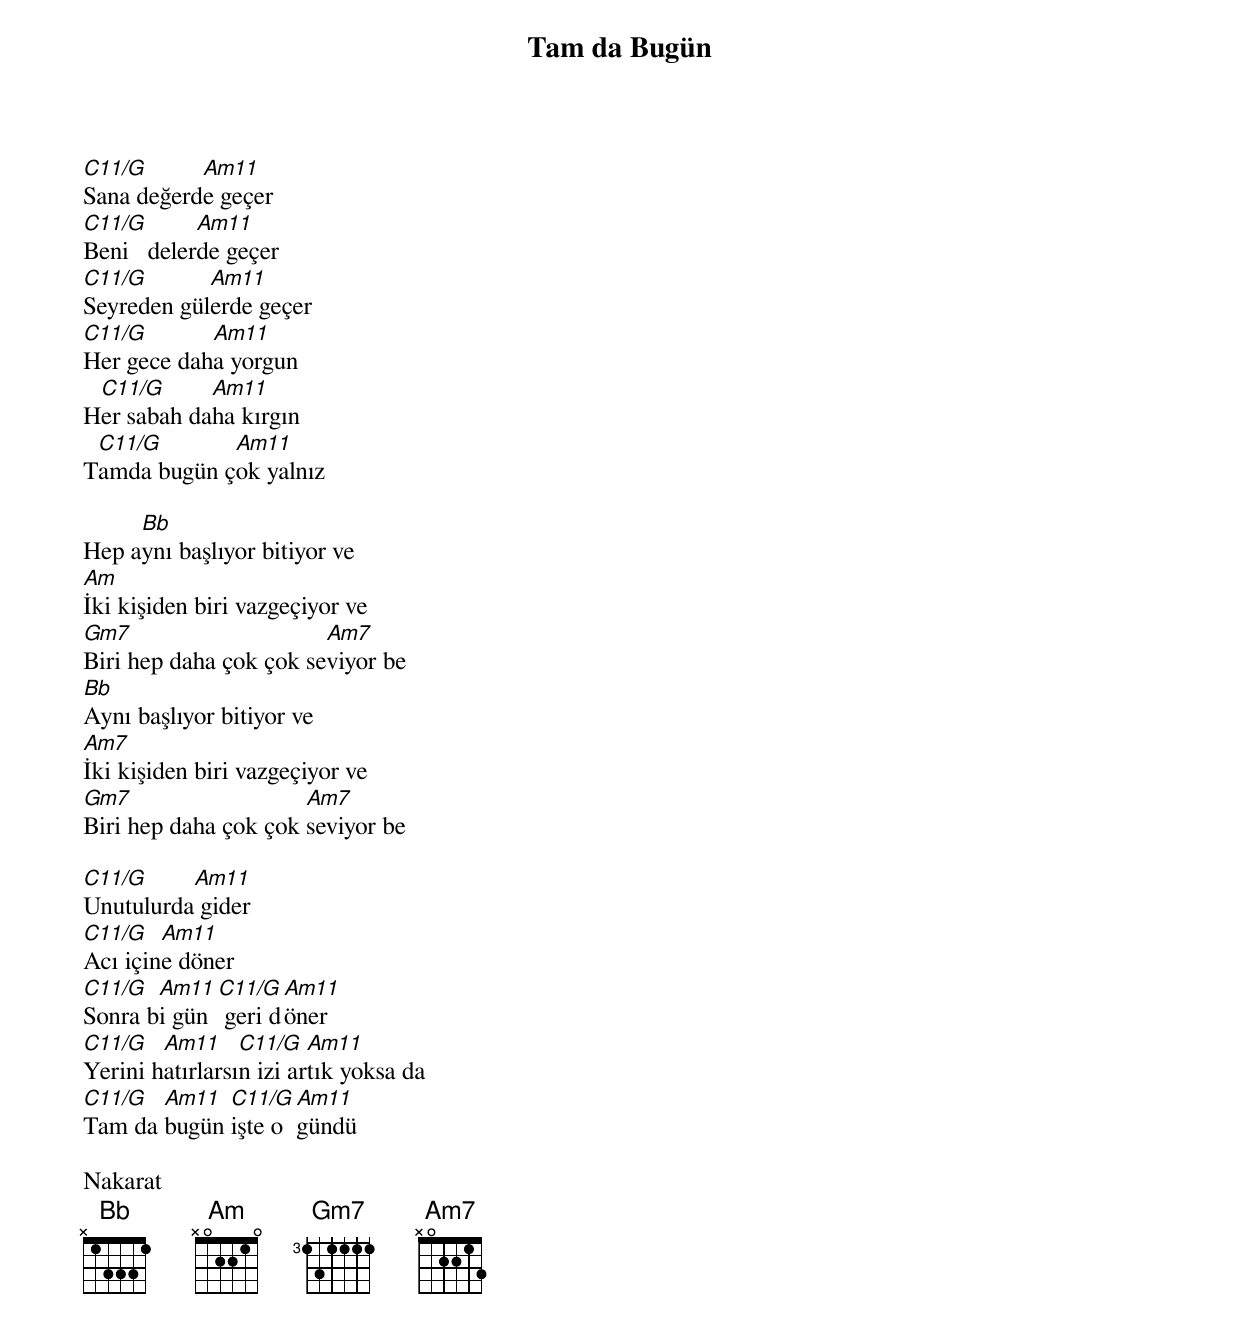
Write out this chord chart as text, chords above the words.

{title: Tam da Bugün}
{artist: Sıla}

C11/G      Am11
Sana değerde geçer
C11/G       Am11
Beni   delerde geçer
C11/G       Am11
Seyreden gülerde geçer
C11/G       Am11
Her gece daha yorgun
 C11/G      Am11
Her sabah daha kırgın
 C11/G       Am11
Tamda bugün çok yalnız

     Bb
Hep aynı başlıyor bitiyor ve
Am
İki kişiden biri vazgeçiyor ve
Gm7                     Am7
Biri hep daha çok çok seviyor be
Bb
Aynı başlıyor bitiyor ve
Am7
İki kişiden biri vazgeçiyor ve
Gm7                   Am7
Biri hep daha çok çok seviyor be

C11/G     Am11
Unutulurda gider
C11/G   Am11
Acı içine döner
C11/G  Am11 C11/G  Am11
Sonra bi gün geri döner
C11/G   Am11     C11/G   Am11
Yerini hatırlarsın izi artık yoksa da
C11/G  Am11  C11/G  Am11
Tam da bugün işte o gündü

Nakarat
